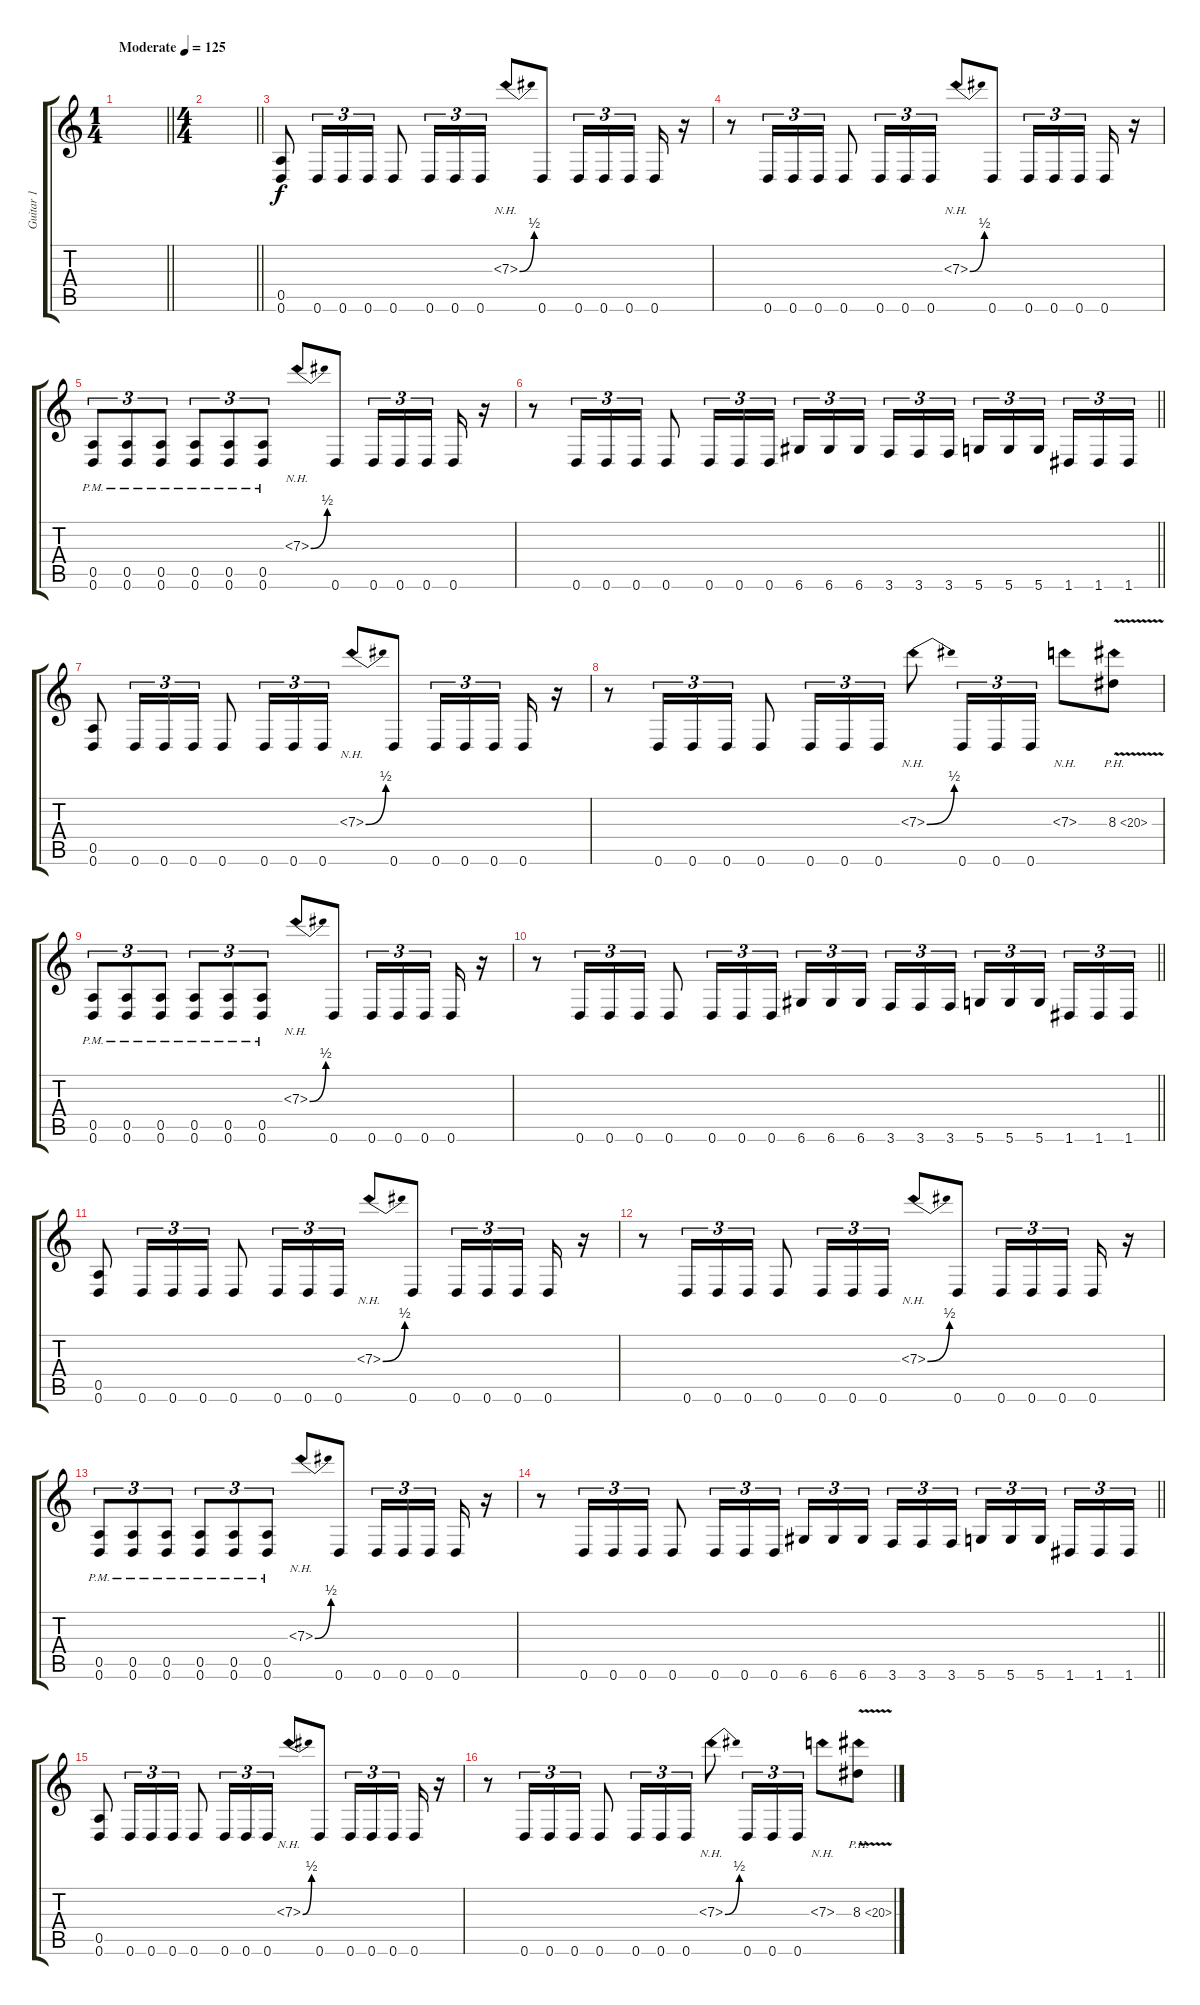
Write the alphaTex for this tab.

\track ("Guitar 1" "Guitar 1") {instrument distortionguitar}
\staff {score tabs}
\tuning (E4 B3 G3 D3 A2 D2) {hide}
\ts (1 4)
\tempo (125 "Moderate")
\clef g2
\barLineRight lightlight
\ks c
|
\ts (4 4)
\barLineRight lightlight
|
(0.5 0.6).8 0.6.16{tu (3 2)} 0.6.16{tu (3 2)} 0.6.16{tu (3 2)} 0.6.8 0.6.16{tu (3 2)} 0.6.16{tu (3 2)} 0.6.16{tu (3 2)} 7.3{be (bend 0 0 60 2) nh}.8 0.6.8 0.6.16{tu (3 2)} 0.6.16{tu (3 2)} 0.6.16{tu (3 2) beam splitsecondary} 0.6.16 r.16 |
r.8 0.6.16{tu (3 2)} 0.6.16{tu (3 2)} 0.6.16{tu (3 2)} 0.6.8 0.6.16{tu (3 2)} 0.6.16{tu (3 2)} 0.6.16{tu (3 2)} 7.3{be (bend 0 0 60 2) nh}.8 0.6.8 0.6.16{tu (3 2)} 0.6.16{tu (3 2)} 0.6.16{tu (3 2) beam splitsecondary} 0.6.16 r.16 |
(0.5{pm} 0.6{pm}).8{tu (3 2)} (0.5{pm} 0.6{pm}).8{tu (3 2)} (0.5{pm} 0.6{pm}).8{tu (3 2)} (0.5{pm} 0.6{pm}).8{tu (3 2)} (0.5{pm} 0.6{pm}).8{tu (3 2)} (0.5{pm} 0.6{pm}).8{tu (3 2)} 7.3{be (bend 0 0 60 2) nh}.8 0.6.8 0.6.16{tu (3 2)} 0.6.16{tu (3 2)} 0.6.16{tu (3 2) beam splitsecondary} 0.6.16 r.16 |
\barLineRight lightlight
r.8 0.6.16{tu (3 2)} 0.6.16{tu (3 2)} 0.6.16{tu (3 2)} 0.6.8 0.6.16{tu (3 2)} 0.6.16{tu (3 2)} 0.6.16{tu (3 2)} 6.6.16{tu (3 2)} 6.6.16{tu (3 2)} 6.6.16{tu (3 2) beam splitsecondary} 3.6.16{tu (3 2)} 3.6.16{tu (3 2)} 3.6.16{tu (3 2)} 5.6.16{tu (3 2)} 5.6.16{tu (3 2)} 5.6.16{tu (3 2) beam splitsecondary} 1.6.16{tu (3 2)} 1.6.16{tu (3 2)} 1.6.16{tu (3 2)} |
(0.5 0.6).8 0.6.16{tu (3 2)} 0.6.16{tu (3 2)} 0.6.16{tu (3 2)} 0.6.8 0.6.16{tu (3 2)} 0.6.16{tu (3 2)} 0.6.16{tu (3 2)} 7.3{be (bend 0 0 60 2) nh}.8 0.6.8 0.6.16{tu (3 2)} 0.6.16{tu (3 2)} 0.6.16{tu (3 2) beam splitsecondary} 0.6.16 r.16 |
r.8 0.6.16{tu (3 2)} 0.6.16{tu (3 2)} 0.6.16{tu (3 2)} 0.6.8 0.6.16{tu (3 2)} 0.6.16{tu (3 2)} 0.6.16{tu (3 2)} 7.3{be (bend 0 0 60 2) nh}.8 0.6.16{tu (3 2)} 0.6.16{tu (3 2)} 0.6.16{tu (3 2)} 7.3{nh}.8 8.3{ph 12 v}.8 |
(0.5{pm} 0.6{pm}).8{tu (3 2)} (0.5{pm} 0.6{pm}).8{tu (3 2)} (0.5{pm} 0.6{pm}).8{tu (3 2)} (0.5{pm} 0.6{pm}).8{tu (3 2)} (0.5{pm} 0.6{pm}).8{tu (3 2)} (0.5{pm} 0.6{pm}).8{tu (3 2)} 7.3{be (bend 0 0 60 2) nh}.8 0.6.8 0.6.16{tu (3 2)} 0.6.16{tu (3 2)} 0.6.16{tu (3 2) beam splitsecondary} 0.6.16 r.16 |
\barLineRight lightlight
r.8 0.6.16{tu (3 2)} 0.6.16{tu (3 2)} 0.6.16{tu (3 2)} 0.6.8 0.6.16{tu (3 2)} 0.6.16{tu (3 2)} 0.6.16{tu (3 2)} 6.6.16{tu (3 2)} 6.6.16{tu (3 2)} 6.6.16{tu (3 2) beam splitsecondary} 3.6.16{tu (3 2)} 3.6.16{tu (3 2)} 3.6.16{tu (3 2)} 5.6.16{tu (3 2)} 5.6.16{tu (3 2)} 5.6.16{tu (3 2) beam splitsecondary} 1.6.16{tu (3 2)} 1.6.16{tu (3 2)} 1.6.16{tu (3 2)} |
(0.5 0.6).8 0.6.16{tu (3 2)} 0.6.16{tu (3 2)} 0.6.16{tu (3 2)} 0.6.8 0.6.16{tu (3 2)} 0.6.16{tu (3 2)} 0.6.16{tu (3 2)} 7.3{be (bend 0 0 60 2) nh}.8 0.6.8 0.6.16{tu (3 2)} 0.6.16{tu (3 2)} 0.6.16{tu (3 2) beam splitsecondary} 0.6.16 r.16 |
r.8 0.6.16{tu (3 2)} 0.6.16{tu (3 2)} 0.6.16{tu (3 2)} 0.6.8 0.6.16{tu (3 2)} 0.6.16{tu (3 2)} 0.6.16{tu (3 2)} 7.3{be (bend 0 0 60 2) nh}.8 0.6.8 0.6.16{tu (3 2)} 0.6.16{tu (3 2)} 0.6.16{tu (3 2) beam splitsecondary} 0.6.16 r.16 |
(0.5{pm} 0.6{pm}).8{tu (3 2)} (0.5{pm} 0.6{pm}).8{tu (3 2)} (0.5{pm} 0.6{pm}).8{tu (3 2)} (0.5{pm} 0.6{pm}).8{tu (3 2)} (0.5{pm} 0.6{pm}).8{tu (3 2)} (0.5{pm} 0.6{pm}).8{tu (3 2)} 7.3{be (bend 0 0 60 2) nh}.8 0.6.8 0.6.16{tu (3 2)} 0.6.16{tu (3 2)} 0.6.16{tu (3 2) beam splitsecondary} 0.6.16 r.16 |
\barLineRight lightlight
r.8 0.6.16{tu (3 2)} 0.6.16{tu (3 2)} 0.6.16{tu (3 2)} 0.6.8 0.6.16{tu (3 2)} 0.6.16{tu (3 2)} 0.6.16{tu (3 2)} 6.6.16{tu (3 2)} 6.6.16{tu (3 2)} 6.6.16{tu (3 2) beam splitsecondary} 3.6.16{tu (3 2)} 3.6.16{tu (3 2)} 3.6.16{tu (3 2)} 5.6.16{tu (3 2)} 5.6.16{tu (3 2)} 5.6.16{tu (3 2) beam splitsecondary} 1.6.16{tu (3 2)} 1.6.16{tu (3 2)} 1.6.16{tu (3 2)} |
(0.5 0.6).8 0.6.16{tu (3 2)} 0.6.16{tu (3 2)} 0.6.16{tu (3 2)} 0.6.8 0.6.16{tu (3 2)} 0.6.16{tu (3 2)} 0.6.16{tu (3 2)} 7.3{be (bend 0 0 60 2) nh}.8 0.6.8 0.6.16{tu (3 2)} 0.6.16{tu (3 2)} 0.6.16{tu (3 2) beam splitsecondary} 0.6.16 r.16 |
r.8 0.6.16{tu (3 2)} 0.6.16{tu (3 2)} 0.6.16{tu (3 2)} 0.6.8 0.6.16{tu (3 2)} 0.6.16{tu (3 2)} 0.6.16{tu (3 2)} 7.3{be (bend 0 0 60 2) nh}.8 0.6.16{tu (3 2)} 0.6.16{tu (3 2)} 0.6.16{tu (3 2)} 7.3{nh}.8 8.3{ph 12 v}.8
